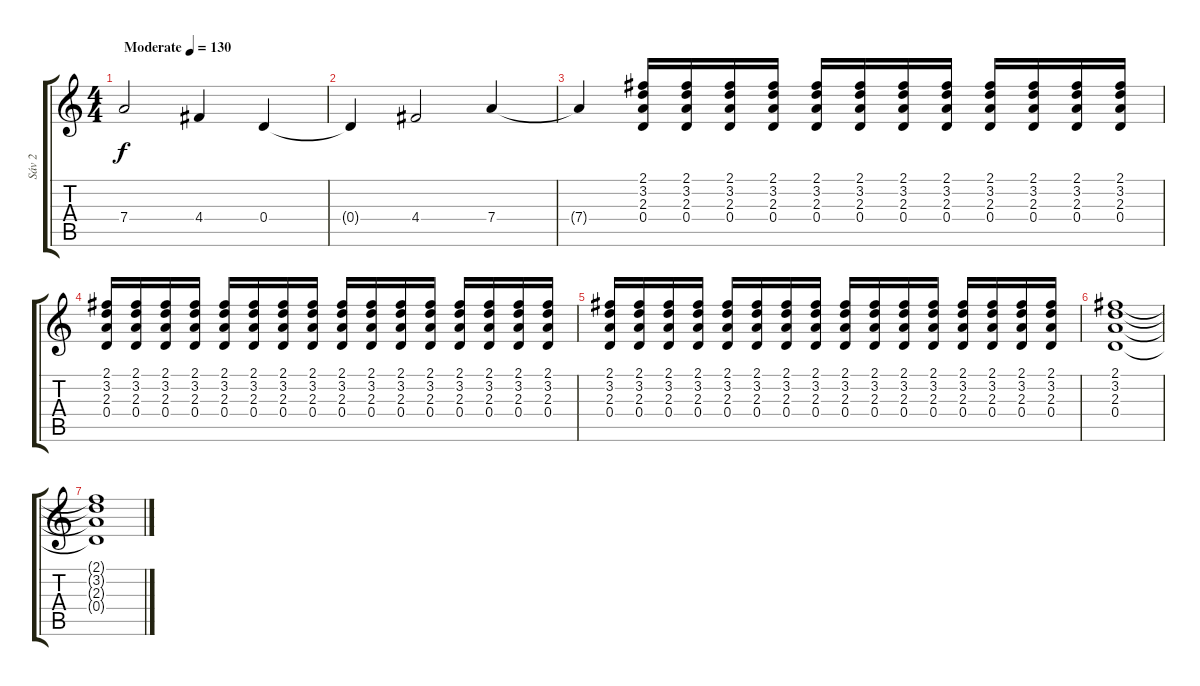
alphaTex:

\track ("Sáv 2" "Sáv 2") {instrument distortionguitar}
\staff {score tabs}
\tuning (E4 B3 G3 D3 A2 D2) {hide}
\ts (4 4)
\tempo (130 "Moderate")
\clef g2
\ks c
7.4.2{dy f instrument distortionguitar} 4.4.4 0.4.4 |
0.4{t}.4 4.4.2 7.4.4 |
7.4{t}.4 (2.1 3.2 2.3 0.4).16 (2.1 3.2 2.3 0.4).16 (2.1 3.2 2.3 0.4).16 (2.1 3.2 2.3 0.4).16 (2.1 3.2 2.3 0.4).16 (2.1 3.2 2.3 0.4).16 (2.1 3.2 2.3 0.4).16 (2.1 3.2 2.3 0.4).16 (2.1 3.2 2.3 0.4).16 (2.1 3.2 2.3 0.4).16 (2.1 3.2 2.3 0.4).16 (2.1 3.2 2.3 0.4).16 |
(2.1 3.2 2.3 0.4).16 (2.1 3.2 2.3 0.4).16 (2.1 3.2 2.3 0.4).16 (2.1 3.2 2.3 0.4).16 (2.1 3.2 2.3 0.4).16 (2.1 3.2 2.3 0.4).16 (2.1 3.2 2.3 0.4).16 (2.1 3.2 2.3 0.4).16 (2.1 3.2 2.3 0.4).16 (2.1 3.2 2.3 0.4).16 (2.1 3.2 2.3 0.4).16 (2.1 3.2 2.3 0.4).16 (2.1 3.2 2.3 0.4).16 (2.1 3.2 2.3 0.4).16 (2.1 3.2 2.3 0.4).16 (2.1 3.2 2.3 0.4).16 |
(2.1 3.2 2.3 0.4).16 (2.1 3.2 2.3 0.4).16 (2.1 3.2 2.3 0.4).16 (2.1 3.2 2.3 0.4).16 (2.1 3.2 2.3 0.4).16 (2.1 3.2 2.3 0.4).16 (2.1 3.2 2.3 0.4).16 (2.1 3.2 2.3 0.4).16 (2.1 3.2 2.3 0.4).16 (2.1 3.2 2.3 0.4).16 (2.1 3.2 2.3 0.4).16 (2.1 3.2 2.3 0.4).16 (2.1 3.2 2.3 0.4).16 (2.1 3.2 2.3 0.4).16 (2.1 3.2 2.3 0.4).16 (2.1 3.2 2.3 0.4).16 |
(2.1 3.2 2.3 0.4).1 |
(2.1{t} 3.2{t} 2.3{t} 0.4{t}).1
